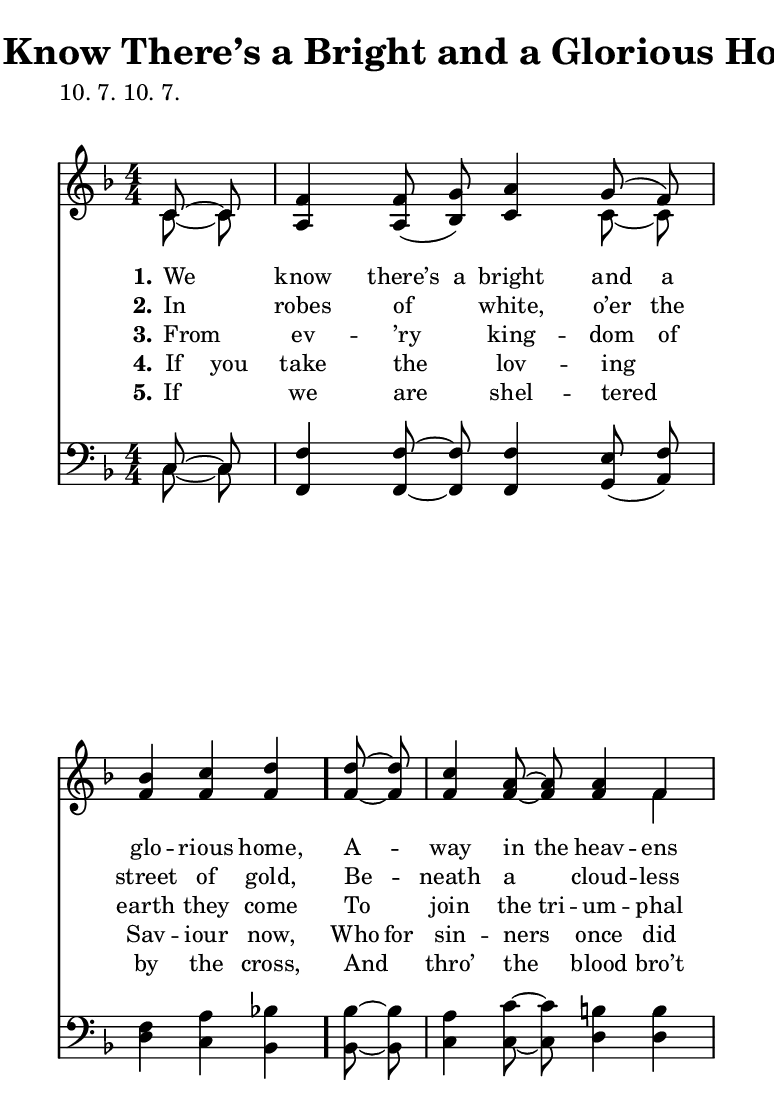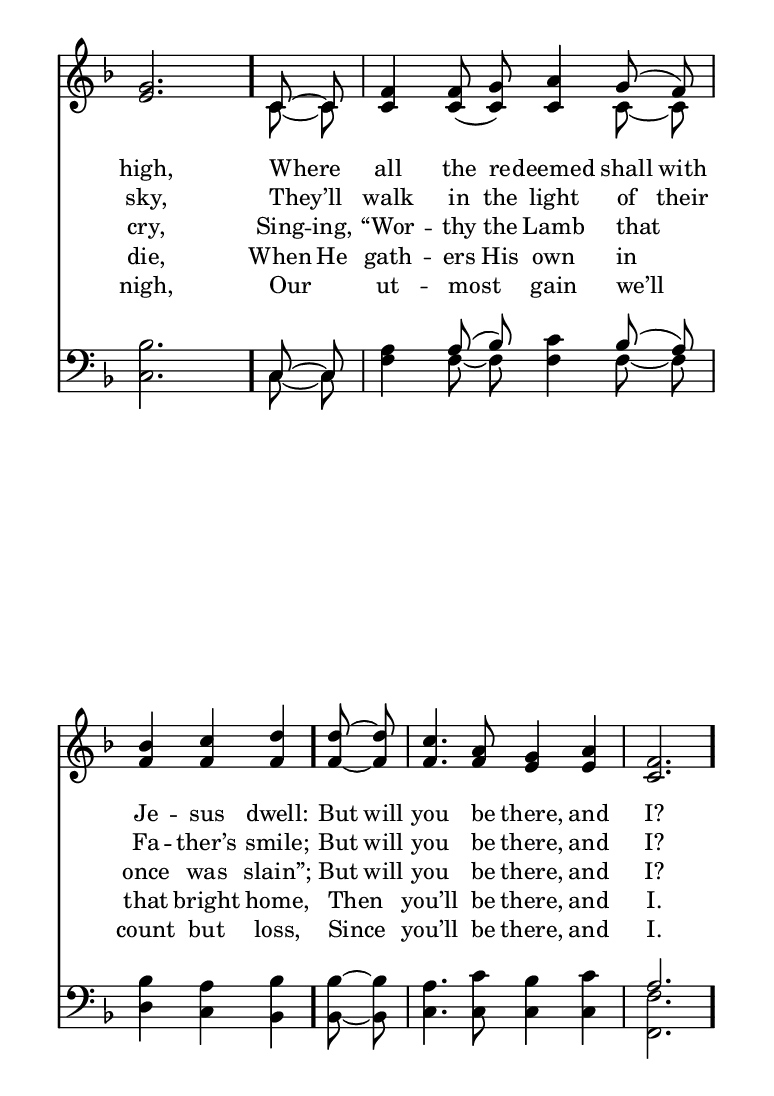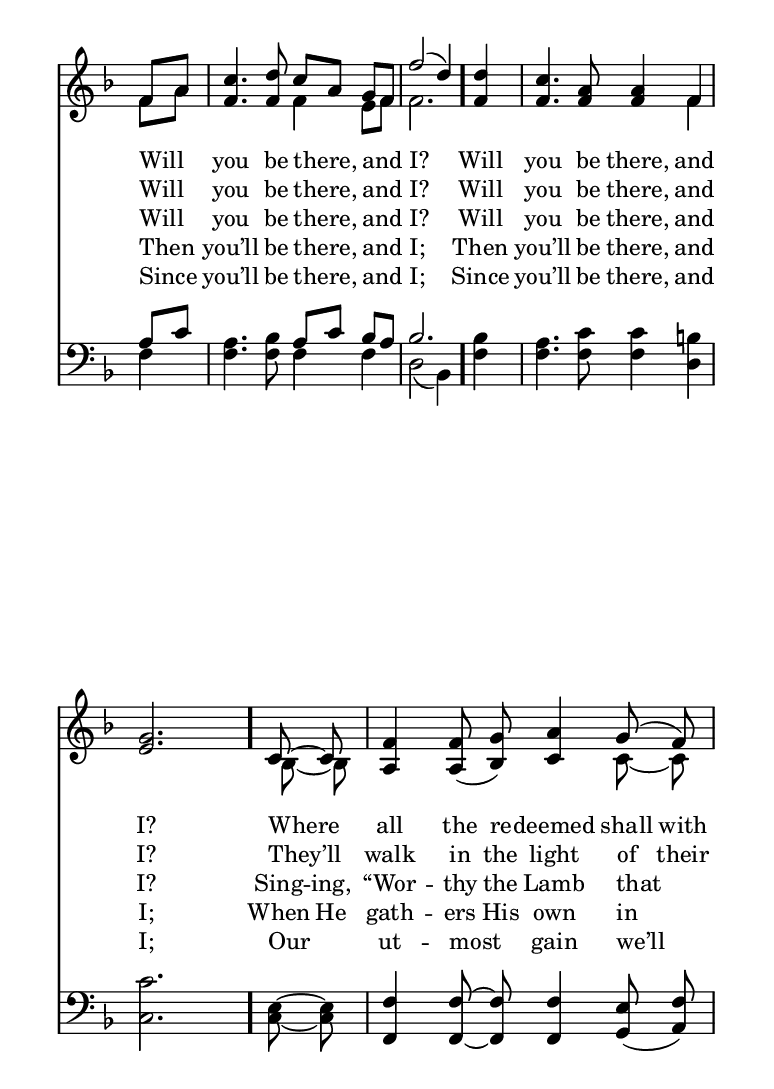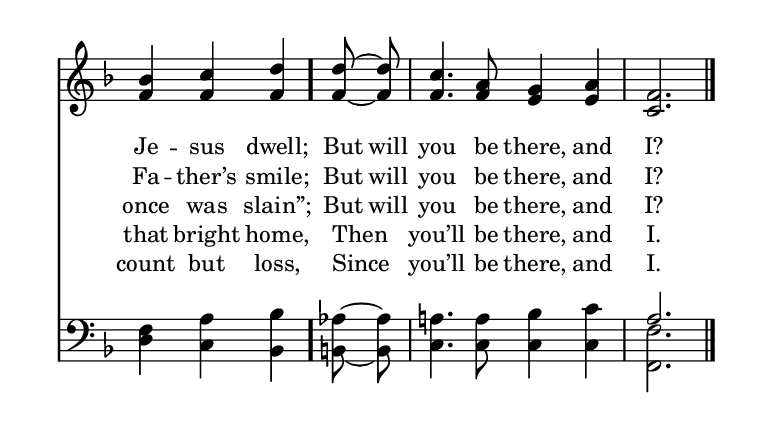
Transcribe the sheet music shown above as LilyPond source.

\include "common/global.ily"
\paper {
  \include "common/paper.ily"
}

\header{
  %gospel
  hymnnumber = "54"
  title = "We Know There’s a Bright and a Glorious Home"
  tunename = ""
  meter = "10. 7. 10. 7."
  poet = ""
  composer = ""
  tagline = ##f
}

% for fermata in MIDI
ta = { \tempo 4=80 }
tb = { \tempo 4=40 }

patternAA = { c8 ~ c8 | c4 c8( c8) c4 c8( c8) | c4 c4 c4 }
patternAB = { c8 ~ c8 | c4 c8( c8) c4 c8 ~ c8 | c4 c4 c4 }
patternAC = { c8 ~ c8 | c4 c8 ~ c8 c4 c8( c8) | c4 c4 c4 }
patternAD = { c8 ~ c8 | c4 c8 ~ c8 c4 c8 ~ c8 | c4 c4 c4 }

patternBA = { c8 ~ c8 | c4 c8 ~ c8 c4 c4 | c2. }
patternBB = { c8 ~ c8 | c4. c8 c4 c4 | c2. }
patternBC = { c4      | c4. c8 c4 c4 | c2. }

patternCA = { c8[ c8] | c4. c8 c8[ c8] c8[ c8] | c2( c4) }
patternCB = { c8[ c8] | c4. c8 c4      c8[ c8] | c2.     }
patternCC = { c8[ c8] | c4. c8 c8[ c8] c8[ c8] | c2.     }
patternCD = { c4      | c4. c8 c4      c4      | c2( c4) }

global = {
  \include "common/overrides.ily"
  \override Staff.TimeSignature.style = #'numbered
  \time 4/4
  \override Score.MetronomeMark.transparent = ##t % hide all fermata changes too
  \ta
  \key f \major
  \partial 4
  \autoBeamOff
}

notesSoprano = {
\global
\relative c' {

  \changePitch \patternAA { c c | f f g a g f | bes c d }
  \changePitch \patternBA { d d | c a a a f | g }
  \changePitch \patternAA { c, c | f f g a g f | bes c d }
  \changePitch \patternBB { d d | c a g a | f }

  \changePitch \patternCA { f a | c d c a g f | f' d }
  \changePitch \patternBC { d | c a a f | g }
  \changePitch \patternAA { c, c | f f g a g f | bes c d }
  \changePitch \patternBB { d d | c a g a | f }

  \bar "|."

}
}

notesAlto = {
\global
\relative e' {

  \changePitch \patternAB { c c | a a bes c c c | f f f }
  \changePitch \patternBA { f f | f f f f f | e }
  \changePitch \patternAB { c c | c c c c c c | f f f }
  \changePitch \patternBB { f f | f f e e | c }

  \changePitch \patternCB { f a | f f f e f | f }
  \changePitch \patternBC { f | f f f f | e }
  \changePitch \patternAB { bes bes | a a bes c c c | f f f }
  \changePitch \patternBB { f f | f f e e | c }

}
}

notesTenor = {
\global
\relative a, {

  \changePitch \patternAC { c c | f f f f e f | f a bes! }
  \changePitch \patternBA { bes bes | a c c b b | bes } \eogbreak
  \changePitch \patternAA { c, c | a' a bes c bes a | bes a bes }
  \changePitch \patternBB { bes bes | a c bes c | a } \eogbreak

  \changePitch \patternCC { a c | a bes a c bes a | bes }
  \changePitch \patternBC { bes | a c c b | c } \eogbreak
  \changePitch \patternAC { e, e | f f f f e f | f a bes }
  \changePitch \patternBB { aes aes | a! a bes c | a }

}
}

notesBass = {
\global
\relative f {

  \changePitch \patternAC { c c | f, f f f g a | d c bes }
  \changePitch \patternBA { bes bes | c c c d d | c }
  \changePitch \patternAD { c c | f f f f f f | d c bes }
  \changePitch \patternBB { bes bes | c c c c | < f f, >}

  \changePitch \patternCD { f | f f f f | d bes }
  \changePitch \patternBC { f' | f f f d | c }
  \changePitch \patternAC { c c | f, f f f g a | d c bes }
  \changePitch \patternBB { b b | c c c c | < f f, > }

}
}

wordsA = \lyricmode {
\set stanza = "1."

We know \mon there’s a \moff bright \mon and a \moff glo -- rious home, \bar "."
A -- way \mon in the \moff heav -- ens high, \bar "."
Where all \mon the re -- \moff deemed \mon shall \moff with Je -- sus dwell: \bar "."
\mon But will \moff you be there, and I? \bar "."
Will you be there, and I? \bar "."
Will you be there, and I? \bar "."
Where all \mon the re -- \moff deemed \mon shall \moff with Je -- sus dwell; \bar "."
\mon But will \moff you be there, and I? \bar "."

}

wordsB = \lyricmode {
\set stanza = "2."

In robes of white, \mon o’er the \moff street of gold,
Be -- neath a cloud -- less sky,
They’ll walk \mon in the light of their Fa -- ther’s smile; \moff
\mon But will \moff you be there, and I?
Will you be there, and I?
Will you be there, and I?
They’ll walk \mon in the light of their Fa -- ther’s smile; \moff
\mon But will \moff you be there, and I?

}

wordsC = \lyricmode {
\set stanza = "3."

From ev -- ’ry king -- \mon dom of \moff earth they come
To join \mon the tri -- \moff um -- phal cry,
\mon Sing -- ing, \moff “Wor -- \mon thy the \moff Lamb that once was slain”;
\mon But will \moff you be there, and I?
Will you be there, and I?
Will you be there, and I?
\mon Sing -- ing, \moff “Wor -- \mon thy the \moff Lamb that once was slain”;
\mon But will \moff you be there, and I?

}

wordsD = \lyricmode {
\set stanza = "4."

\mon If you \moff take the lov -- ing Sav -- iour now,
\mon Who for \moff sin -- ners once did die,
\mon When He gath -- ers His own \moff in that bright home,
Then you’ll be there, and I.
Then you’ll be there, and I;
Then you’ll be there, and I;
\mon When He gath -- ers His own \moff in that bright home,
Then you’ll be there, and I.

}

wordsE = \lyricmode {
\set stanza = "5."

If we are shel -- tered by the cross,
And thro’ the blood bro’t nigh,
Our ut -- most gain we’ll count but loss,
Since you’ll be there, and I.
Since you’ll be there, and I;
Since you’ll be there, and I;
Our ut -- most gain we’ll count but loss,
Since you’ll be there, and I.

}

\score {
  \context ChoirStaff <<
    \context Staff = upper <<
      \set Staff.autoBeaming = ##f
      \set ChoirStaff.systemStartDelimiter = #'SystemStartBar
      \set ChoirStaff.printPartCombineTexts = ##f
      \partcombine #'(2 . 9) \notesSoprano \notesAlto
      \context NullVoice = sopranos { \voiceOne << \notesSoprano >> }
      \context NullVoice = altos { \voiceTwo << \notesAlto >> }
      \context Lyrics = one   \lyricsto sopranos \wordsA
      \context Lyrics = two   \lyricsto sopranos \wordsB
      \context Lyrics = three \lyricsto sopranos \wordsC
      \context Lyrics = four  \lyricsto sopranos \wordsD
      \context Lyrics = five  \lyricsto sopranos \wordsE
    >>
    \context Staff = men <<
      \set Staff.autoBeaming = ##f
      \clef bass
      \set ChoirStaff.printPartCombineTexts = ##f
      \partcombine #'(2 . 9) \notesTenor \notesBass
      \context NullVoice = tenors { \voiceOne << \notesTenor >> }
      \context NullVoice = basses { \voiceTwo << \notesBass >> }
    >>
  >>
  \layout {
    \include "common/layout.ily"
  }
  \midi{
    \include "common/midi.ily"
  }
}

\version "2.19.49"  % necessary for upgrading to future LilyPond versions.

% vi:set et ts=2 sw=2 ai nocindent syntax=lilypond:
